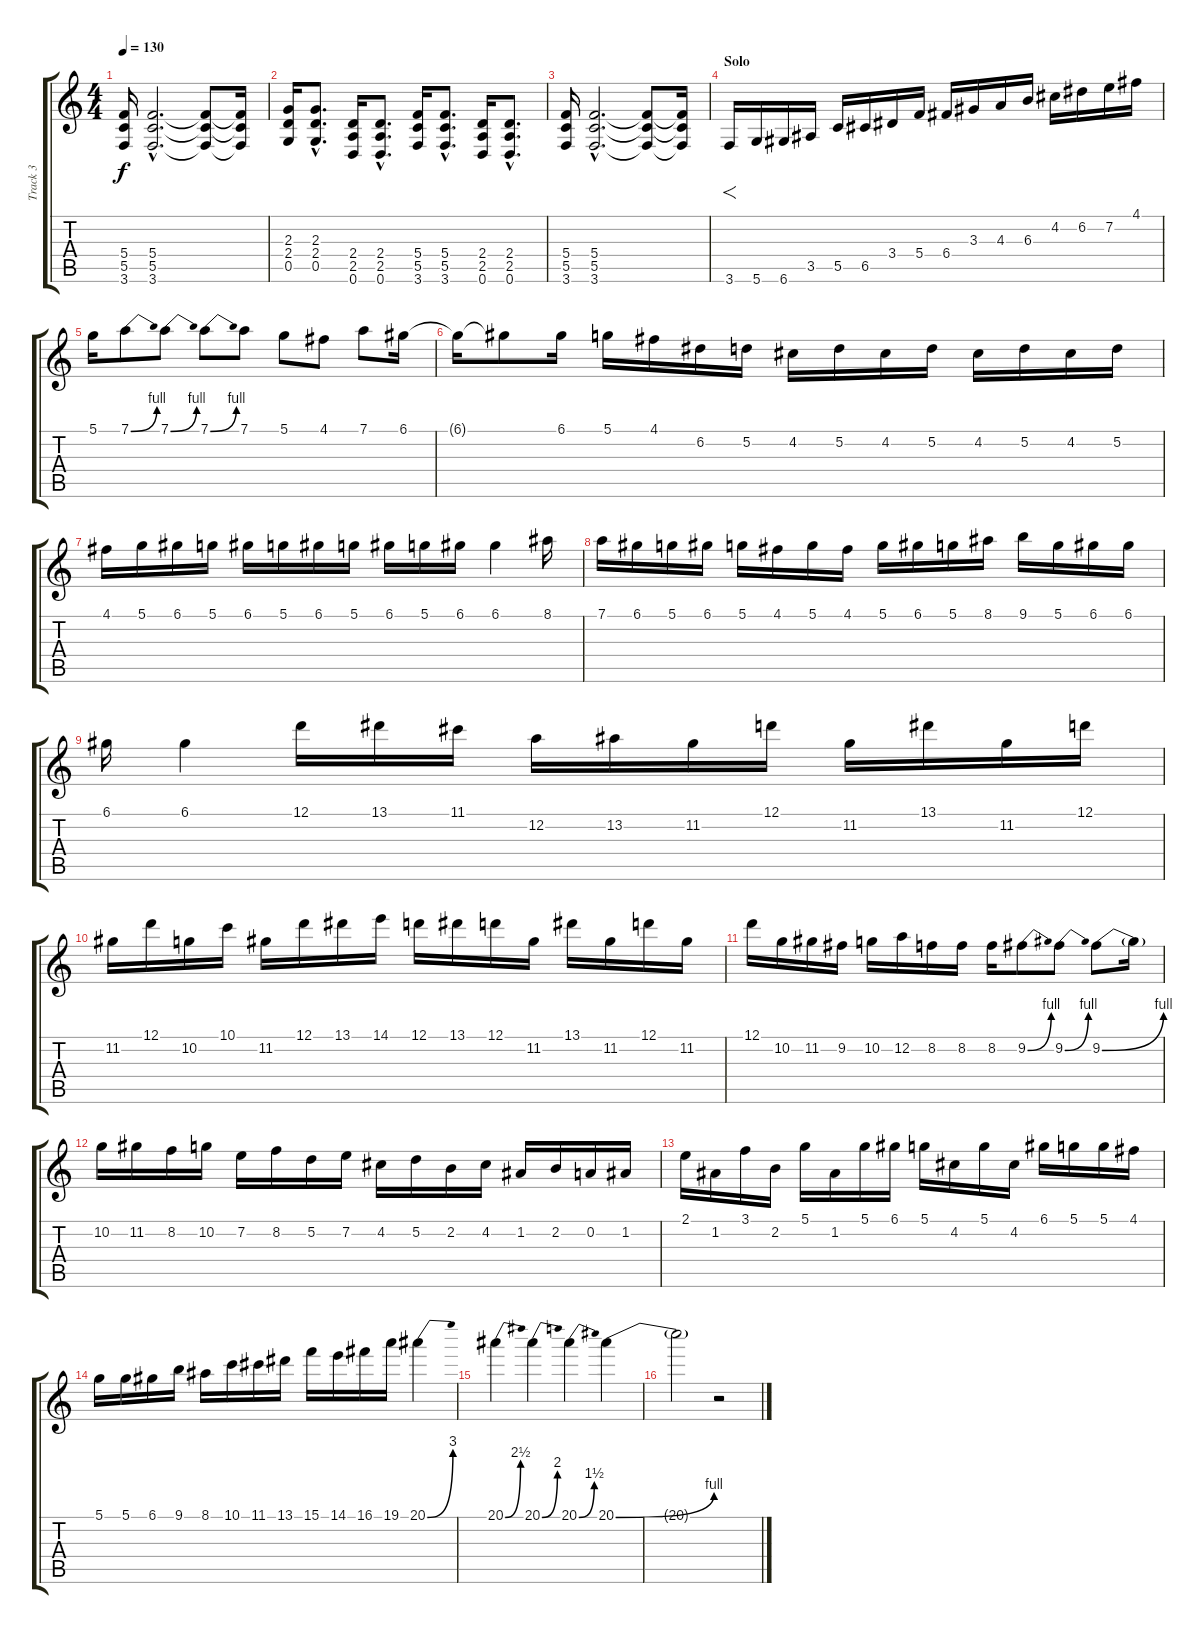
\track ("Track 3" "Track 3") {instrument overdrivenguitar}
\staff {score tabs}
\tuning (D4 A3 F3 C3 G2 D2) {hide}
\ts (4 4)
\tempo 130
\clef g2
\ks c
(5.4 5.5 3.6).16{dy f} (5.4{hac} 5.5{hac} 3.6{hac}).2{d} (5.4{t} 5.5{t} 3.6{t}).8 (5.4{t} 5.5{t} 3.6{t}).16 |
(2.3 2.4 0.5).16 (2.3{hac} 2.4{hac} 0.5{hac}).8{d} (2.4 2.5 0.6).16 (2.4{hac} 2.5{hac} 0.6{hac}).8{d} (5.4 5.5 3.6).16 (5.4{hac} 5.5{hac} 3.6{hac}).8{d} (2.4 2.5 0.6).16 (2.4{hac} 2.5{hac} 0.6{hac}).8{d} |
(5.4 5.5 3.6).16 (5.4{hac} 5.5{hac} 3.6{hac}).2{d} (5.4{t} 5.5{t} 3.6{t}).8 (5.4{t} 5.5{t} 3.6{t}).16 |
\section ("" "Solo")
3.6.16{f volume 16} 5.6.16 6.6.16 3.5.16 5.5.16 6.5.16 3.4.16 5.4.16 6.4.16 3.3.16 4.3.16 6.3.16 4.2.16 6.2.16 7.2.16 4.1.16 |
5.1.16 7.1{be (bend 0 0 60 4)}.8 7.1{be (bend 0 0 60 4)}.8 7.1{be (bend 0 0 60 4)}.8 7.1.8 5.1.8 4.1.8 7.1.8 6.1.16 |
6.1{t}.16 6.1{t}.8 6.1.16 5.1.16 4.1.16 6.2.16 5.2.16 4.2.16 5.2.16 4.2.16 5.2.16 4.2.16 5.2.16 4.2.16 5.2.16 |
4.1.16 5.1.16 6.1.16 5.1.16 6.1.16 5.1.16 6.1.16 5.1.16 6.1.16 5.1.16 6.1.16 6.1.4 8.1.16 |
7.1.16 6.1.16 5.1.16 6.1.16 5.1.16 4.1.16 5.1.16 4.1.16 5.1.16 6.1.16 5.1.16 8.1.16 9.1.16 5.1.16 6.1.16 6.1.16 |
6.1.16 6.1.4 12.1.16 13.1.16 11.1.16 12.2.16 13.2.16 11.2.16 12.1.16 11.2.16 13.1.16 11.2.16 12.1.16 |
11.2.16 12.1.16 10.2.16 10.1.16 11.2.16 12.1.16 13.1.16 14.1.16 12.1.16 13.1.16 12.1.16 11.2.16 13.1.16 11.2.16 12.1.16 11.2.16 |
12.1.16 10.2.16 11.2.16 9.2.16 10.2.16 12.2.16 8.2.16 8.2.16 8.2.16 9.2{be (bend 0 0 60 4)}.8 9.2{be (bend 0 0 60 4)}.8 9.2{be (bend 0 0 60 4)}.8 9.2{t}.16 |
10.2.16 11.2.16 8.2.16 10.2.16 7.2.16 8.2.16 5.2.16 7.2.16 4.2.16 5.2.16 2.2.16 4.2.16 1.2.16 2.2.16 0.2.16 1.2.16 |
2.1.16 1.2.16 3.1.16 2.2.16 5.1.16 1.2.16 5.1.16 6.1.16 5.1.16 4.2.16 5.1.16 4.2.16 6.1.16 5.1.16 5.1.16 4.1.16 |
5.1.16 5.1.16 6.1.16 9.1.16 8.1.16 10.1.16 11.1.16 13.1.16 15.1.16 14.1.16 16.1.16 19.1.16 20.1{be (bend 0 0 60 12)}.4 |
20.1{be (bend 0 0 60 10)}.4 20.1{be (bend 0 0 60 8)}.4 20.1{be (bend 0 0 60 6)}.4 20.1{be (bend 0 0 60 4)}.4 |
20.1{t}.2 r.2
